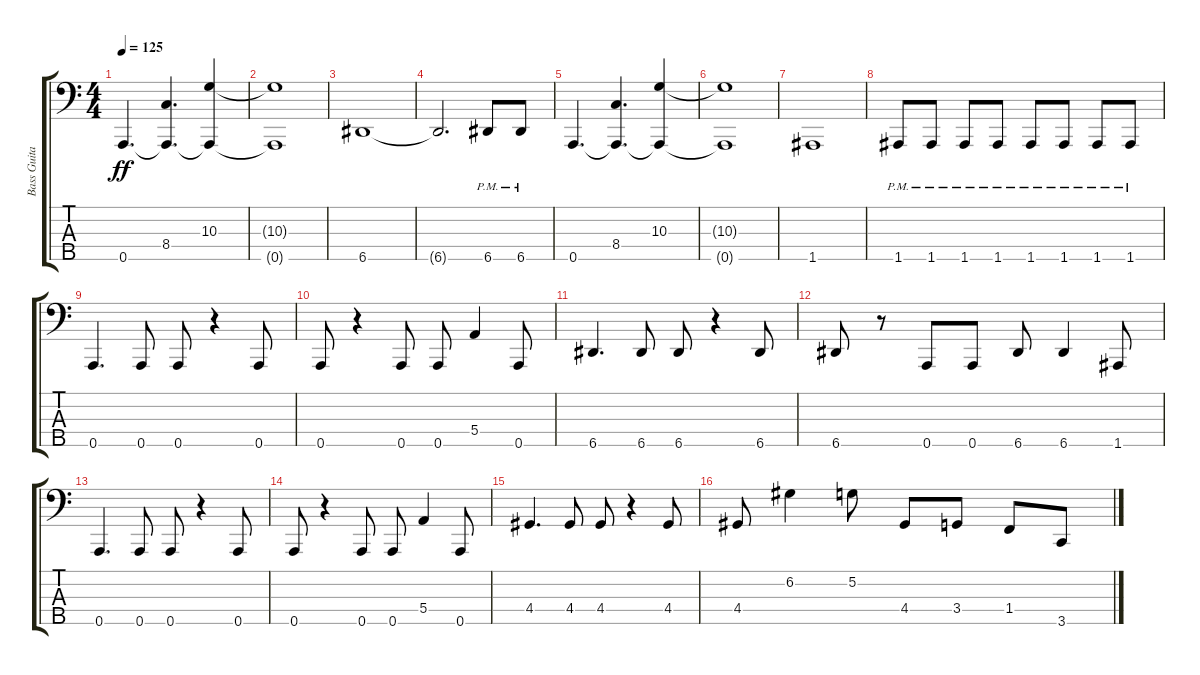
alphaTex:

\track ("Bass Guitar" "Bass Guita") {instrument electricbasspick}
\staff {score tabs}
\tuning (G2 D2 A1 E1 A0) {hide}
\ts (4 4)
\tempo 125
\clef f4
\ks c
0.5.4{d dy ff} (8.4 0.5{t}).4{d} (10.3 0.5{t}).4 |
(10.3{t} 0.5{t}).1 |
6.5.1 |
6.5{t}.2{d} 6.5{pm}.8 6.5{pm}.8 |
0.5.4{d} (8.4 0.5{t}).4{d} (10.3 0.5{t}).4 |
(10.3{t} 0.5{t}).1 |
1.5.1 |
1.5{pm}.8 1.5{pm}.8 1.5{pm}.8 1.5{pm}.8 1.5{pm}.8 1.5{pm}.8 1.5{pm}.8 1.5{pm}.8 |
0.5.4{d} 0.5.8 0.5.8 r.4 0.5.8 |
0.5.8 r.4 0.5.8 0.5.8 5.4.4 0.5.8 |
6.5.4{d} 6.5.8 6.5.8 r.4 6.5.8 |
6.5.8 r.8 0.5.8 0.5.8 6.5.8 6.5.4 1.5.8 |
0.5.4{d} 0.5.8 0.5.8 r.4 0.5.8 |
0.5.8 r.4 0.5.8 0.5.8 5.4.4 0.5.8 |
4.4.4{d} 4.4.8 4.4.8 r.4 4.4.8 |
4.4.8 6.2.4 5.2.8 4.4.8 3.4.8 1.4.8 3.5.8
